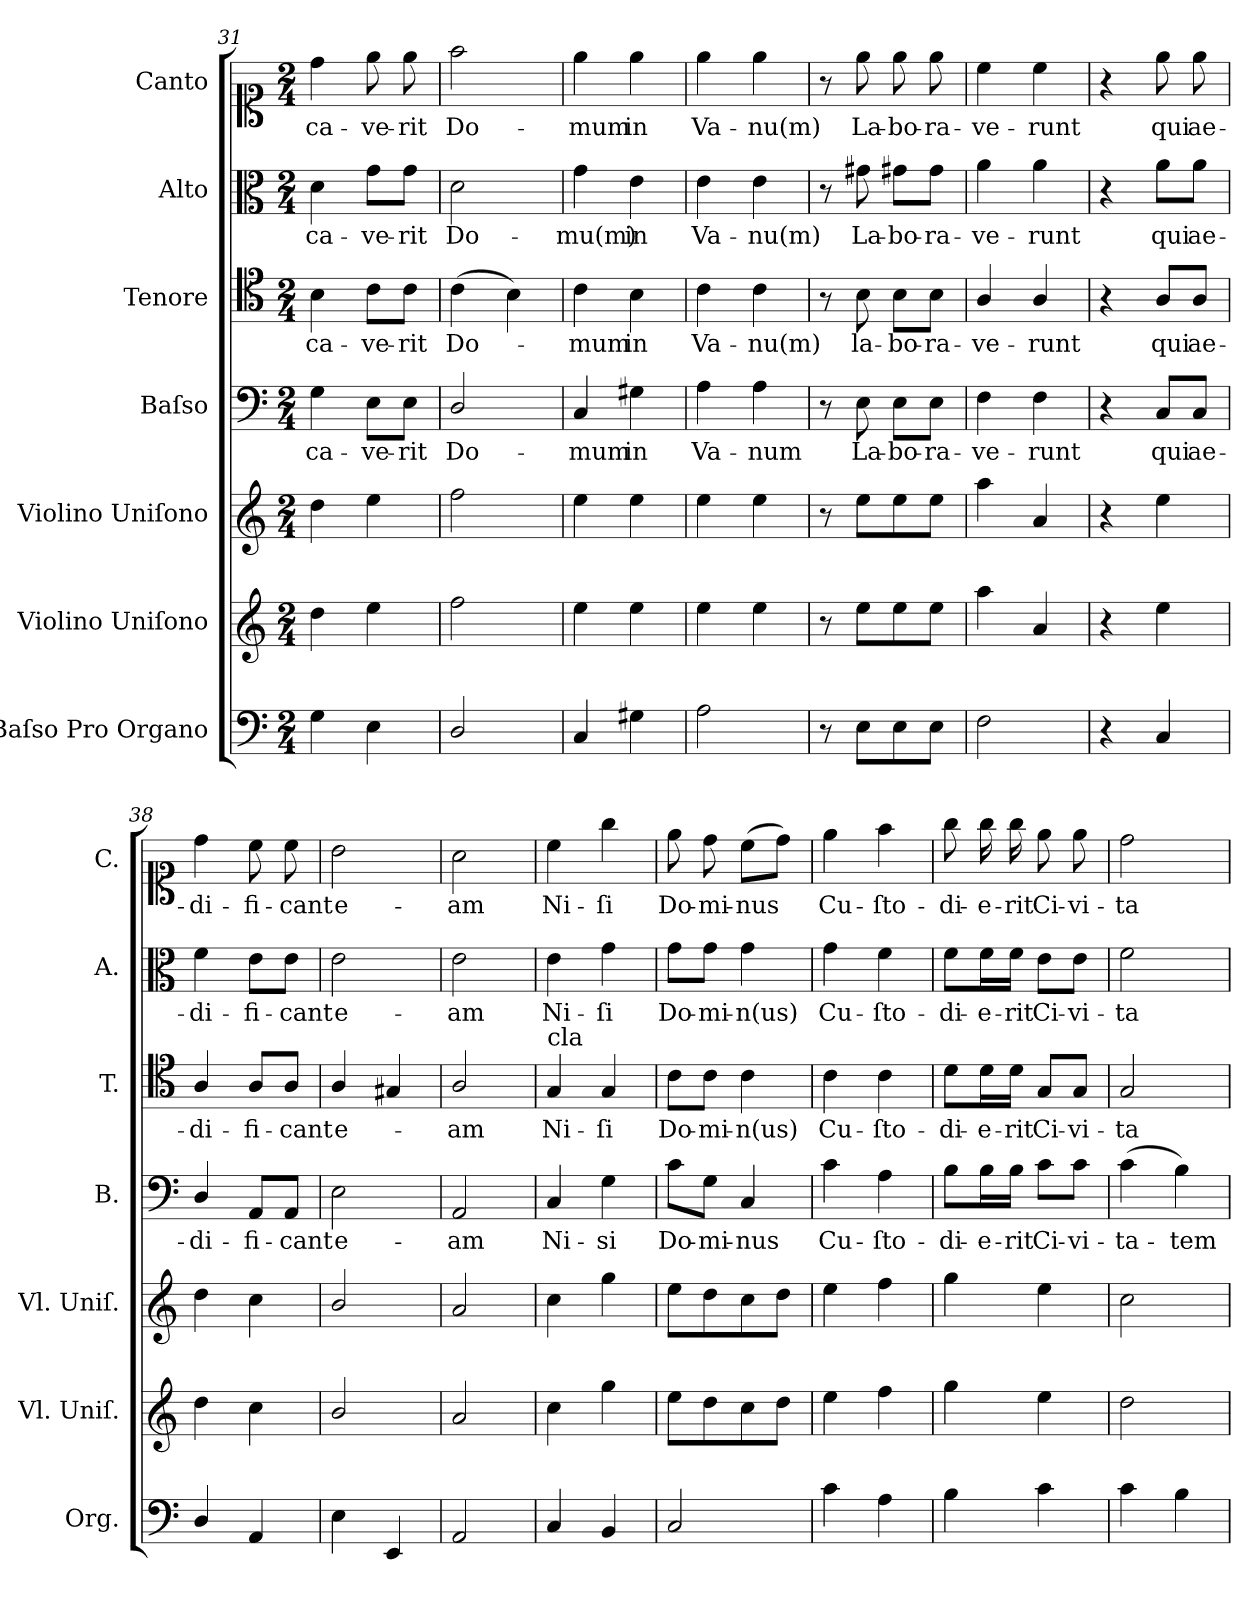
**kern	**kern	**kern	**kern	**text	**kern	**text	**kern	**text	**kern	**text
*part7	*part6	*part5	*part4	*part4	*part3	*part3	*part2	*part2	*part1	*part1
*staff7	*staff6	*staff5	*staff4	*staff4	*staff3	*staff3	*staff2	*staff2	*staff1	*staff1
*I"Baſso Pro Organo	*I"Violino Uniſono	*I"Violino Uniſono	*I"Baſso	*	*I"Tenore	*	*I"Alto	*	*I"Canto	*
*I'Org.	*I'Vl. Uniſ.	*I'Vl. Uniſ.	*I'B.	*	*I'T.	*	*I'A.	*	*I'C.	*
*clefF4	*clefG2	*clefG2	*clefF4	*	*clefC4	*	*clefC3	*	*clefC1	*
*k[]	*k[]	*k[]	*k[]	*	*k[]	*	*k[]	*	*k[]	*
*M2/4	*M2/4	*M2/4	*M2/4	*	*M2/4	*	*M2/4	*	*M2/4	*
=31	=31	=31	=31	=31	=31	=31	=31	=31	=31	=31
4G\	4dd\	4dd\	4G\	-ca-	4B\	-ca-	4d\	-ca-	4dd\	-ca-
4E\	4ee\	4ee\	8E\L	-ve-	8c\L	-ve-	8g\L	-ve-	8ee\	-ve-
.	.	.	8E\J	-rit	8c\J	-rit	8g\J	-rit	8ee\	-rit
=32	=32	=32	=32	=32	=32	=32	=32	=32	=32	=32
2D/	2ff\	2ff\	2D/	Do-	(>4c\	Do-	2d\	Do-	2ff\	Do-
.	.	.	.	.	4B\)	.	.	.	.	.
=33	=33	=33	=33	=33	=33	=33	=33	=33	=33	=33
4C/	4ee\	4ee\	4C/	mum	4c\	-mum	4g\	-mu(m)	4ee\	-mum
4G#X\	4ee\	4ee\	4G#X\	in	4B\	in	4e\	in	4ee\	in
=34	=34	=34	=34	=34	=34	=34	=34	=34	=34	=34
2A\	4ee\	4ee\	4A\	Va-	4c\	Va-	4e\	Va-	4ee\	Va-
.	4ee\	4ee\	4A\	-num	4c\	-nu(m)	4e\	-nu(m)	4ee\	-nu(m)
=35	=35	=35	=35	=35	=35	=35	=35	=35	=35	=35
8r	8r	8r	8r	.	8r	.	8r	.	8r	.
8E\L	8ee\L	8ee\L	8E\	La-	8B\	la-	8g#X\	La-	8ee\	La-
8E\	8ee\	8ee\	8E\L	-bo-	8B\L	-bo-	8g#X\L	-bo-	8ee\	-bo-
8E\J	8ee\J	8ee\J	8E\J	-ra-	8B\J	-ra-	8g#\J	-ra-	8ee\	-ra-
=36	=36	=36	=36	=36	=36	=36	=36	=36	=36	=36
2F\	4aa\	4aa\	4F\	-ve-	4A/	-ve-	4a\	-ve-	4cc\	-ve-
.	4a/	4a/	4F\	-runt	4A/	-runt	4a\	-runt	4cc\	-runt
=37	=37	=37	=37	=37	=37	=37	=37	=37	=37	=37
4r	4r	4r	4r	.	4r	.	4r	.	4r	.
4C/	4ee\	4ee\	8C/L	qui	8A/L	qui	8a\L	qui	8ee\	qui
.	.	.	8C/J	ae-	8A/J	ae-	8a\J	ae-	8ee\	ae-
=38	=38	=38	=38	=38	=38	=38	=38	=38	=38	=38
4D/	4dd\	4dd\	4D/	-di-	4A/	-di-	4f\	-di-	4dd\	-di-
4AA/	4cc\	4cc\	8AA/L	-fi-	8A/L	-fi-	8e\L	-fi-	8cc\	-fi-
.	.	.	8AA/J	-cant	8A/J	-cant	8e\J	-cant	8cc\	-cant
=39	=39	=39	=39	=39	=39	=39	=39	=39	=39	=39
4E\	2b/	2b/	2E\	e-	4A/	e-	2e\	e-	2b\	e-
4EE/	.	.	.	.	4G#X/	.	.	.	.	.
=40	=40	=40	=40	=40	=40	=40	=40	=40	=40	=40
2AA/	2a/	2a/	2AA/	-am	2A/	-am	2e\	-am	2a\	-am
=41	=41	=41	=41	=41	=41	=41	=41	=41	=41	=41
!	!	!	!	!	!LO:TX:a:t=cla	!	!	!	!	!
4C/	4cc\	4cc\	4C/	Ni-	4G/	Ni-	4e\	Ni-	4cc\	Ni-
4BB/	4gg\	4gg\	4G\	-si	4G/	-ſi	4g\	-ſi	4gg\	-ſi
=42	=42	=42	=42	=42	=42	=42	=42	=42	=42	=42
2C/	8ee\L	8ee\L	8c\L	Do-	8c\L	Do-	8g\L	Do-	8ee\	Do-
.	8dd\	8dd\	8G\J	-mi-	8c\J	-mi-	8g\J	-mi-	8dd\	-mi-
.	8cc\	8cc\	4C/	-nus	4c\	-n(us)	4g\	-n(us)	(>8cc\L	-nus
.	8dd\J	8dd\J	.	.	.	.	.	.	8dd\J)	.
=43	=43	=43	=43	=43	=43	=43	=43	=43	=43	=43
4c\	4ee\	4ee\	4c\	Cu-	4c\	Cu-	4g\	Cu-	4ee\	Cu-
4A\	4ff\	4ff\	4A\	-ſto-	4c\	-ſto-	4f\	-ſto-	4ff\	-ſto-
=44	=44	=44	=44	=44	=44	=44	=44	=44	=44	=44
4B\	4gg\	4gg\	8B\L	-di-	8d\L	-di-	8f\L	-di-	8gg\	-di-
.	.	.	16B\L	-e-	16d\L	-e-	16f\L	-e-	16gg\	-e-
.	.	.	16B\JJ	-rit	16d\JJ	-rit	16f\JJ	-rit	16gg\	-rit
4c\	4ee\	4ee\	8c\L	Ci-	8G/L	Ci-	8e\L	Ci-	8ee\	Ci-
.	.	.	8c\J	-vi-	8G/J	-vi-	8e\J	-vi-	8ee\	-vi-
=45	=45	=45	=45	=45	=45	=45	=45	=45	=45	=45
4c\	2dd\	2cc\	(>4c\	-ta-	2G/	-ta-	2f\	-ta-	2dd\	-ta-
4B\	.	.	4B\)	-tem	.	.	.	.	.	.
=	=	=	=	=	=	=	=	=	=	=
*-	*-	*-	*-	*-	*-	*-	*-	*-	*-	*-
